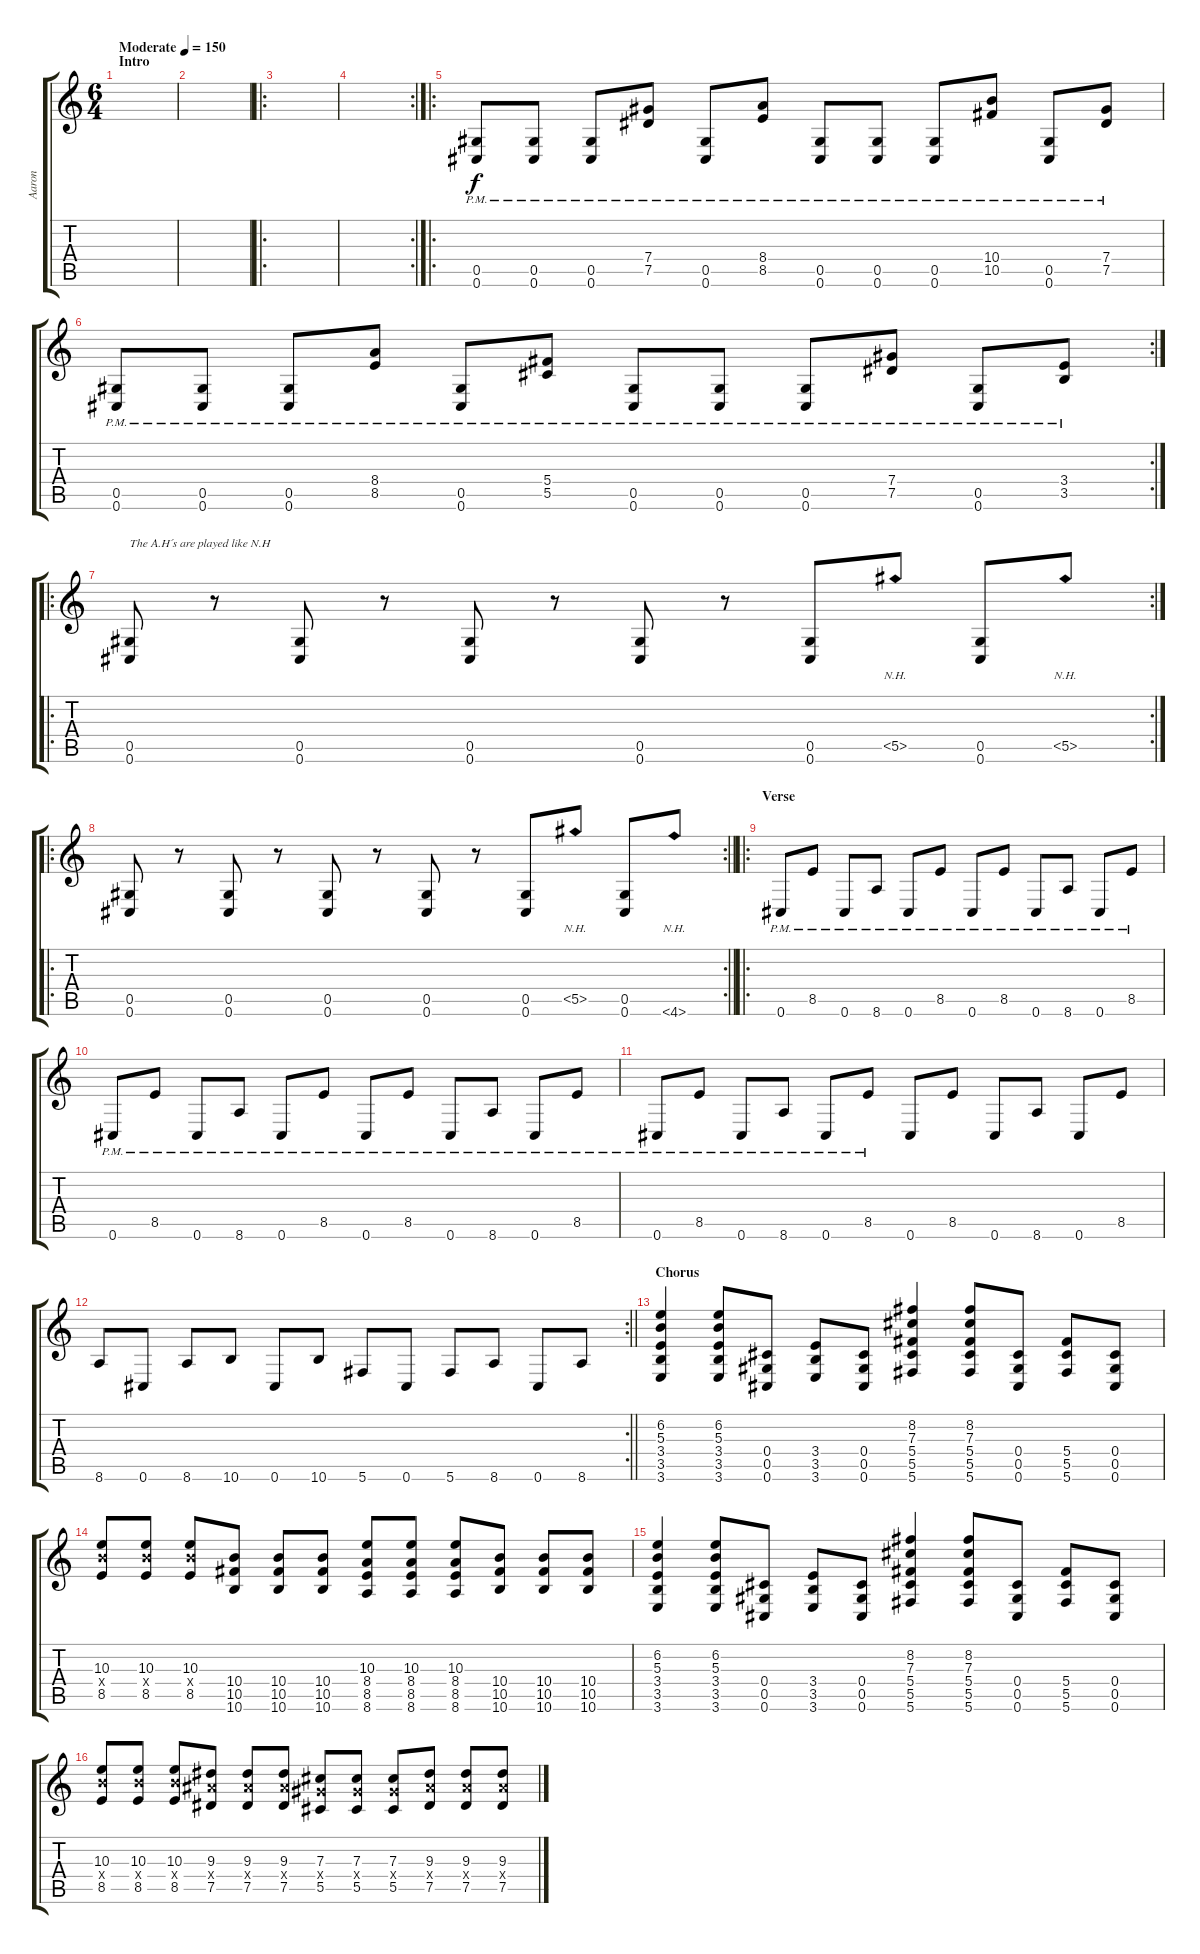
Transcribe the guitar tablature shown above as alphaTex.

\track ("Aaron" "Aaron") {instrument overdrivenguitar}
\staff {score tabs}
\tuning (Eb4 Bb3 Gb3 Db3 Ab2 Db2) {hide}
\ts (6 4)
\section ("" "Intro")
\tempo (150 "Moderate")
\clef g2
\ks c
|
|
\ro
|
\rc 2
|
\ro
(0.5{pm} 0.6{pm}).8 (0.5{pm} 0.6{pm}).8 (0.5{pm} 0.6{pm}).8 (7.4{pm} 7.5{pm}).8 (0.5{pm} 0.6{pm}).8 (8.4{pm} 8.5{pm}).8 (0.5{pm} 0.6{pm}).8 (0.5{pm} 0.6{pm}).8 (0.5{pm} 0.6{pm}).8 (10.4{pm} 10.5{pm}).8 (0.5{pm} 0.6{pm}).8 (7.4{pm} 7.5{pm}).8 |
\rc 2
(0.5{pm} 0.6{pm}).8 (0.5{pm} 0.6{pm}).8 (0.5{pm} 0.6{pm}).8 (8.4{pm} 8.5{pm}).8 (0.5{pm} 0.6{pm}).8 (5.4{pm} 5.5{pm}).8 (0.5{pm} 0.6{pm}).8 (0.5{pm} 0.6{pm}).8 (0.5{pm} 0.6{pm}).8 (7.4{pm} 7.5{pm}).8 (0.5{pm} 0.6{pm}).8 (3.4{pm} 3.5{pm}).8 |
\ro
\rc 2
(0.5 0.6).8{txt "The A.H´s are played like N.H"} r.8 (0.5 0.6).8 r.8 (0.5 0.6).8 r.8 (0.5 0.6).8 r.8 (0.5 0.6).8 5.5{nh}.8 (0.5 0.6).8 5.5{nh}.8 |
\ro
\rc 2
\barLineRight lightlight
(0.5 0.6).8 r.8 (0.5 0.6).8 r.8 (0.5 0.6).8 r.8 (0.5 0.6).8 r.8 (0.5 0.6).8 5.5{nh}.8 (0.5 0.6).8 4.6{nh}.8 |
\ro
\section ("" "Verse")
0.6{pm}.8 8.5{pm}.8 0.6{pm}.8 8.6{pm}.8 0.6{pm}.8 8.5{pm}.8 0.6{pm}.8 8.5{pm}.8 0.6{pm}.8 8.6{pm}.8 0.6{pm}.8 8.5{pm}.8 |
0.6{pm}.8 8.5{pm}.8 0.6{pm}.8 8.6{pm}.8 0.6{pm}.8 8.5{pm}.8 0.6{pm}.8 8.5{pm}.8 0.6{pm}.8 8.6{pm}.8 0.6{pm}.8 8.5{pm}.8 |
0.6{pm}.8 8.5{pm}.8 0.6{pm}.8 8.6{pm}.8 0.6{pm}.8 8.5{pm}.8 0.6.8 8.5.8 0.6.8 8.6.8 0.6.8 8.5.8 |
\rc 2
\barLineRight lightlight
8.6.8 0.6.8 8.6.8 10.6.8 0.6.8 10.6.8 5.6.8 0.6.8 5.6.8 8.6.8 0.6.8 8.6.8 |
\section ("" "Chorus")
(6.2 5.3 3.4 3.5 3.6).4 (6.2 5.3 3.4 3.5 3.6).8 (0.4 0.5 0.6).8 (3.4 3.5 3.6).8 (0.4 0.5 0.6).8 (8.2 7.3 5.4 5.5 5.6).4 (8.2 7.3 5.4 5.5 5.6).8 (0.4 0.5 0.6).8 (5.4 5.5 5.6).8 (0.4 0.5 0.6).8 |
(10.3 10.4{x} 8.5).8 (10.3 10.4{x} 8.5).8 (10.3 10.4{x} 8.5).8 (10.4 10.5 10.6).8 (10.4 10.5 10.6).8 (10.4 10.5 10.6).8 (10.3 8.4 8.5 8.6).8 (10.3 8.4 8.5 8.6).8 (10.3 8.4 8.5 8.6).8 (10.4 10.5 10.6).8 (10.4 10.5 10.6).8 (10.4 10.5 10.6).8 |
(6.2 5.3 3.4 3.5 3.6).4 (6.2 5.3 3.4 3.5 3.6).8 (0.4 0.5 0.6).8 (3.4 3.5 3.6).8 (0.4 0.5 0.6).8 (8.2 7.3 5.4 5.5 5.6).4 (8.2 7.3 5.4 5.5 5.6).8 (0.4 0.5 0.6).8 (5.4 5.5 5.6).8 (0.4 0.5 0.6).8 |
(10.3 10.4{x} 8.5).8 (10.3 10.4{x} 8.5).8 (10.3 10.4{x} 8.5).8 (9.3 9.4{x} 7.5).8 (9.3 9.4{x} 7.5).8 (9.3 9.4{x} 7.5).8 (7.3 7.4{x} 5.5).8 (7.3 7.4{x} 5.5).8 (7.3 7.4{x} 5.5).8 (9.3 9.4{x} 7.5).8 (9.3 9.4{x} 7.5).8 (9.3 9.4{x} 7.5).8
